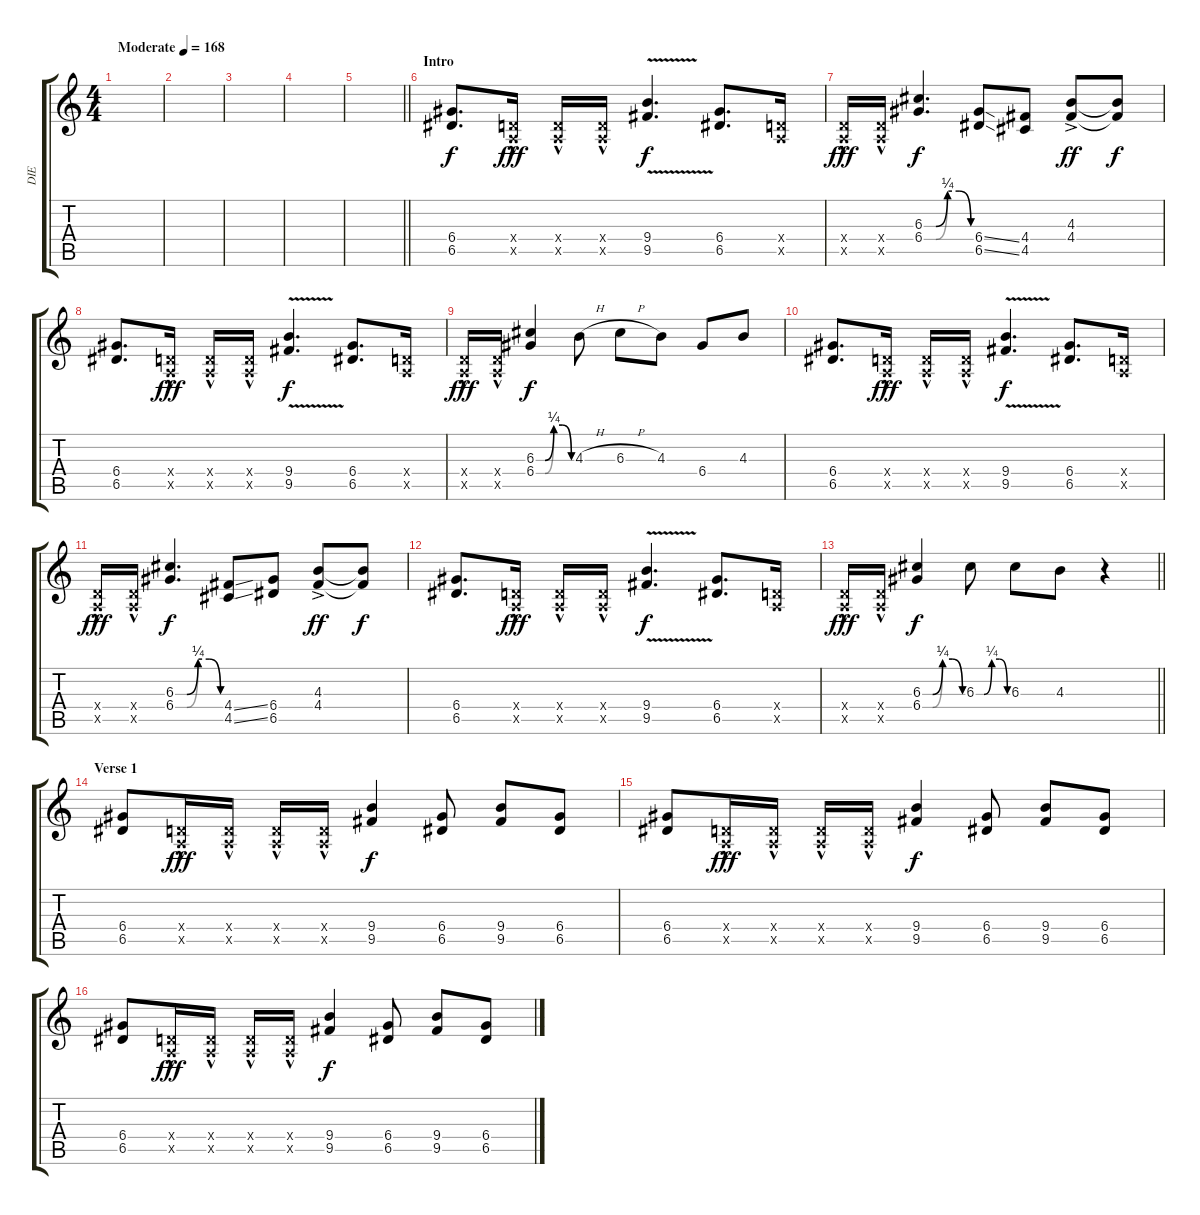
\track ("DIE" "DIE") {instrument distortionguitar}
\staff {score tabs}
\tuning (E4 B3 G3 D3 A2 E2) {hide}
\ts (4 4)
\tempo (168 "Moderate")
\clef g2
\ks c
|
|
|
|
\barLineRight lightlight
|
\section ("" "Intro")
(6.4 6.5).8{d} (0.4{hac x} 0.5{hac x}).16{dy fff} (0.4{hac x} 0.5{hac x}).16 (0.4{hac x} 0.5{hac x}).16 (9.4{v} 9.5{v}).4{d dy f} (6.4 6.5).8{d} (0.4{x} 0.5{x}).16 |
(0.4{hac x} 0.5{hac x}).16{dy fff} (0.4{hac x} 0.5{hac x}).16 (6.3{be (custom 0 0 15 0 30 1 45 1 60 0)} 6.4{be (custom 0 0 15 0 30 1 45 1 60 0)}).4{d dy f} (6.4{ss} 6.5{ss}).8 (4.4 4.5).8 (4.3{ac} 4.4{ac}).8{dy ff} (4.3{t} 4.4{t}).8{dy f} |
(6.4 6.5).8{d} (0.4{hac x} 0.5{hac x}).16{dy fff} (0.4{hac x} 0.5{hac x}).16 (0.4{hac x} 0.5{hac x}).16 (9.4{v} 9.5{v}).4{d dy f} (6.4 6.5).8{d} (0.4{x} 0.5{x}).16 |
(0.4{hac x} 0.5{hac x}).16{dy fff} (0.4{hac x} 0.5{hac x}).16 (6.3{be (custom 0 0 15 0 30 1 45 1 60 0)} 6.4{be (custom 0 0 15 0 30 1 45 1 60 0)}).4{dy f} 4.3{h}.8 6.3{h}.8 4.3.8 6.4.8 4.3.8 |
(6.4 6.5).8{d} (0.4{hac x} 0.5{hac x}).16{dy fff} (0.4{hac x} 0.5{hac x}).16 (0.4{hac x} 0.5{hac x}).16 (9.4{v} 9.5{v}).4{d dy f} (6.4 6.5).8{d} (0.4{x} 0.5{x}).16 |
(0.4{hac x} 0.5{hac x}).16{dy fff} (0.4{hac x} 0.5{hac x}).16 (6.3{be (custom 0 0 15 0 30 1 45 1 60 0)} 6.4{be (custom 0 0 15 0 30 1 45 1 60 0)}).4{d dy f} (4.4{ss} 4.5{ss}).8 (6.4 6.5).8 (4.3{ac} 4.4{ac}).8{dy ff} (4.3{t} 4.4{t}).8{dy f} |
(6.4 6.5).8{d} (0.4{hac x} 0.5{hac x}).16{dy fff} (0.4{hac x} 0.5{hac x}).16 (0.4{hac x} 0.5{hac x}).16 (9.4{v} 9.5{v}).4{d dy f} (6.4 6.5).8{d} (0.4{x} 0.5{x}).16 |
\barLineRight lightlight
(0.4{hac x} 0.5{hac x}).16{dy fff} (0.4{hac x} 0.5{hac x}).16 (6.3{be (custom 0 0 15 0 30 1 45 1 60 0)} 6.4{be (custom 0 0 15 0 30 1 45 1 60 0)}).4{dy f} 6.3{be (custom 0 0 15 0 30 1 45 1 60 0)}.8 6.3.8 4.3.8 r.4 |
\section ("" "Verse 1")
(6.4 6.5).8 (0.4{hac x} 0.5{hac x}).16{dy fff} (0.4{hac x} 0.5{hac x}).16 (0.4{hac x} 0.5{hac x}).16 (0.4{hac x} 0.5{hac x}).16 (9.4 9.5).4{dy f} (6.4 6.5).8 (9.4 9.5).8 (6.4 6.5).8 |
(6.4 6.5).8 (0.4{hac x} 0.5{hac x}).16{dy fff} (0.4{hac x} 0.5{hac x}).16 (0.4{hac x} 0.5{hac x}).16 (0.4{hac x} 0.5{hac x}).16 (9.4 9.5).4{dy f} (6.4 6.5).8 (9.4 9.5).8 (6.4 6.5).8 |
(6.4 6.5).8 (0.4{hac x} 0.5{hac x}).16{dy fff} (0.4{hac x} 0.5{hac x}).16 (0.4{hac x} 0.5{hac x}).16 (0.4{hac x} 0.5{hac x}).16 (9.4 9.5).4{dy f} (6.4 6.5).8 (9.4 9.5).8 (6.4 6.5).8
